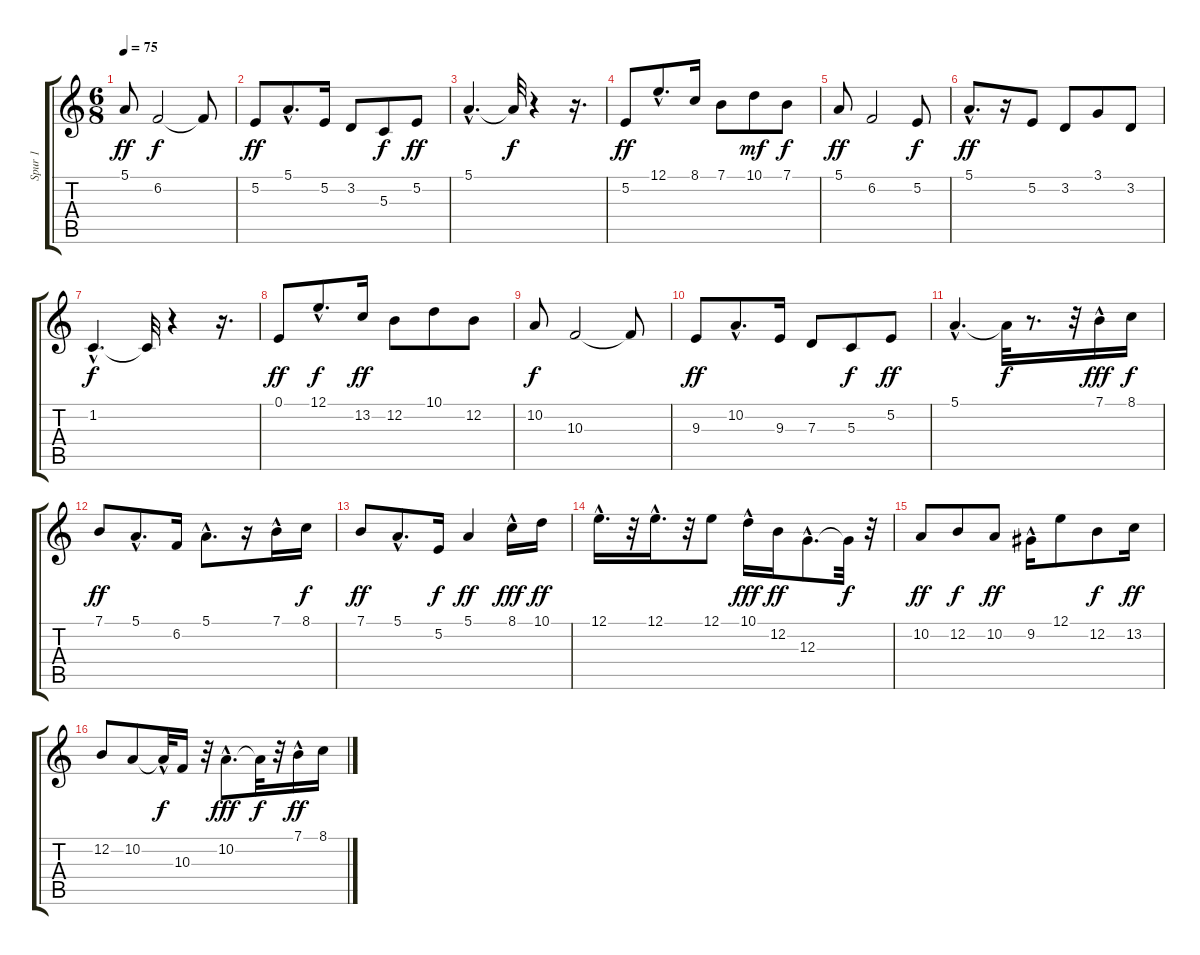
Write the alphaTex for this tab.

\track ("Spur 1" "Spur 1") {instrument piccolo}
\staff {score tabs}
\tuning (E4 B3 G3 D3 A2 E2) {hide}
\ts (6 8)
\tempo 75
\clef g2
\ks c
5.1.8{dy ff} 6.2.2{dy f} 6.2{t}.8 |
5.2.8{dy ff} 5.1{hac}.8{d} 5.2.16 3.2.8 5.3.8{dy f} 5.2.8{dy ff} |
5.1{hac}.4{d} 5.1{t}.32{dy f} r.4 r.16{d} |
5.2.8{dy ff} 12.1{hac}.8{d} 8.1.16 7.1.8 10.1.8{dy mf} 7.1.8{dy f} |
5.1.8{dy ff} 6.2.2 5.2.8{dy f} |
5.1{hac}.8{d dy ff} r.16 5.2.8 3.2.8 3.1.8 3.2.8 |
1.2{hac}.4{d dy f} 1.2{t}.32 r.4 r.16{d} |
0.1.8{dy ff} 12.1{hac}.8{d dy f} 13.2.16{dy ff} 12.2.8 10.1.8 12.2.8 |
10.2.8{dy f} 10.3.2 10.3{t}.8 |
9.3.8{dy ff} 10.2{hac}.8{d} 9.3.16 7.3.8 5.3.8{dy f} 5.2.8{dy ff} |
5.1{hac}.4{d} 5.1{t}.32{dy f} r.8{d} r.32 7.1{hac}.16{dy fff} 8.1.16{dy f} |
7.1.8{dy ff} 5.1{hac}.8{d} 6.2.16 5.1{hac}.8{d} r.16 7.1{hac}.16 8.1.16{dy f} |
7.1.8{dy ff} 5.1{hac}.8{d} 5.2.16{dy f} 5.1.4{dy ff} 8.1{hac}.16{dy fff} 10.1.16{dy ff} |
12.1{hac}.16{d} r.32 12.1{hac}.16{d} r.32 12.1.8 10.1{hac}.16{dy fff} 12.2.16{dy ff} 12.3{hac}.8{d} 12.3{t}.32{dy f} r.32 |
10.2.8{dy ff} 12.2.8{dy f} 10.2.8{dy ff} 9.2{hac}.16 12.1.8 12.2.8{dy f} 13.2.16{dy ff} |
12.2.8 10.2.8 10.2{hac t}.32{dy f} 10.3.16 r.32 10.2{hac}.8{d dy fff} 10.2{t}.32{dy f} r.32 7.1{hac}.16{dy ff} 8.1.16
